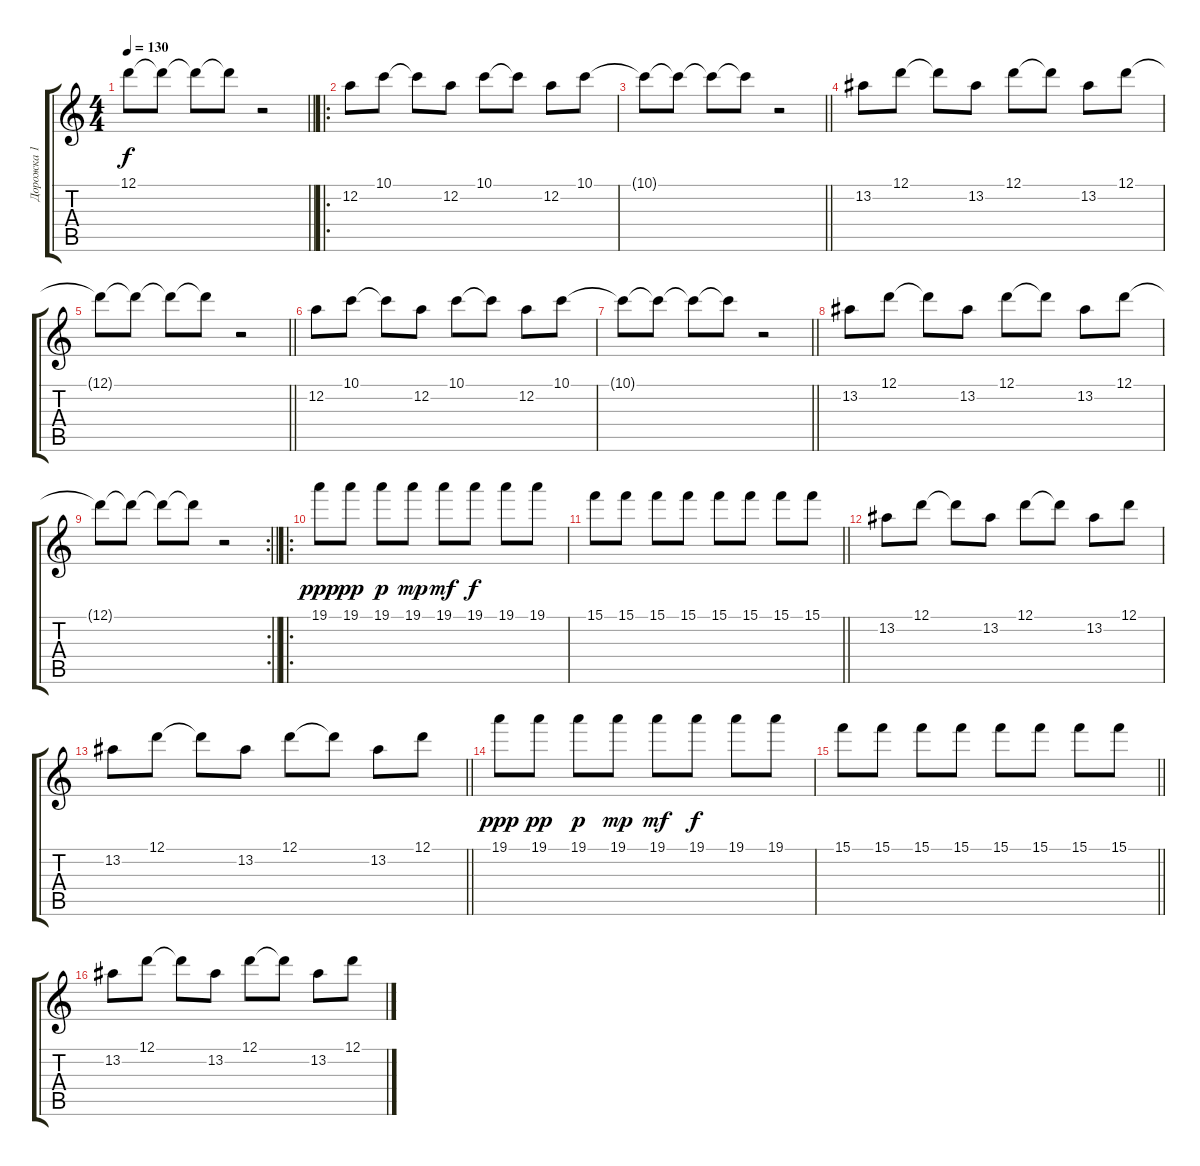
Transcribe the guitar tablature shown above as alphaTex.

\track ("Дорожка 1" "Дорожка 1") {instrument electricguitarjazz}
\staff {score tabs}
\tuning (D4 A3 F3 C3 G2 D2) {hide}
\ts (4 4)
\tempo 130
\clef g2
\barLineRight lightlight
\ks c
12.1{t}.8{dy f} 12.1{t}.8 12.1{t}.8 12.1{t}.8 r.2 |
\ro
12.2.8 10.1.8 10.1{t}.8 12.2.8 10.1.8 10.1{t}.8 12.2.8 10.1.8 |
\barLineRight lightlight
10.1{t}.8 10.1{t}.8 10.1{t}.8 10.1{t}.8 r.2 |
13.2.8 12.1.8 12.1{t}.8 13.2.8 12.1.8 12.1{t}.8 13.2.8 12.1.8 |
\barLineRight lightlight
12.1{t}.8 12.1{t}.8 12.1{t}.8 12.1{t}.8 r.2 |
12.2.8 10.1.8 10.1{t}.8 12.2.8 10.1.8 10.1{t}.8 12.2.8 10.1.8 |
\barLineRight lightlight
10.1{t}.8 10.1{t}.8 10.1{t}.8 10.1{t}.8 r.2 |
13.2.8 12.1.8 12.1{t}.8 13.2.8 12.1.8 12.1{t}.8 13.2.8 12.1.8 |
\rc 2
\barLineRight lightlight
12.1{t}.8 12.1{t}.8 12.1{t}.8 12.1{t}.8 r.2 |
\ro
19.1.8{dy ppp} 19.1.8{dy pp} 19.1.8{dy p} 19.1.8{dy mp} 19.1.8{dy mf} 19.1.8{dy f} 19.1.8 19.1.8 |
\barLineRight lightlight
15.1.8 15.1.8 15.1.8 15.1.8 15.1.8 15.1.8 15.1.8 15.1.8 |
13.2.8 12.1.8 12.1{t}.8 13.2.8 12.1.8 12.1{t}.8 13.2.8 12.1.8 |
\barLineRight lightlight
13.2.8 12.1.8 12.1{t}.8 13.2.8 12.1.8 12.1{t}.8 13.2.8 12.1.8 |
19.1.8{dy ppp} 19.1.8{dy pp} 19.1.8{dy p} 19.1.8{dy mp} 19.1.8{dy mf} 19.1.8{dy f} 19.1.8 19.1.8 |
\barLineRight lightlight
15.1.8 15.1.8 15.1.8 15.1.8 15.1.8 15.1.8 15.1.8 15.1.8 |
13.2.8 12.1.8 12.1{t}.8 13.2.8 12.1.8 12.1{t}.8 13.2.8 12.1.8
